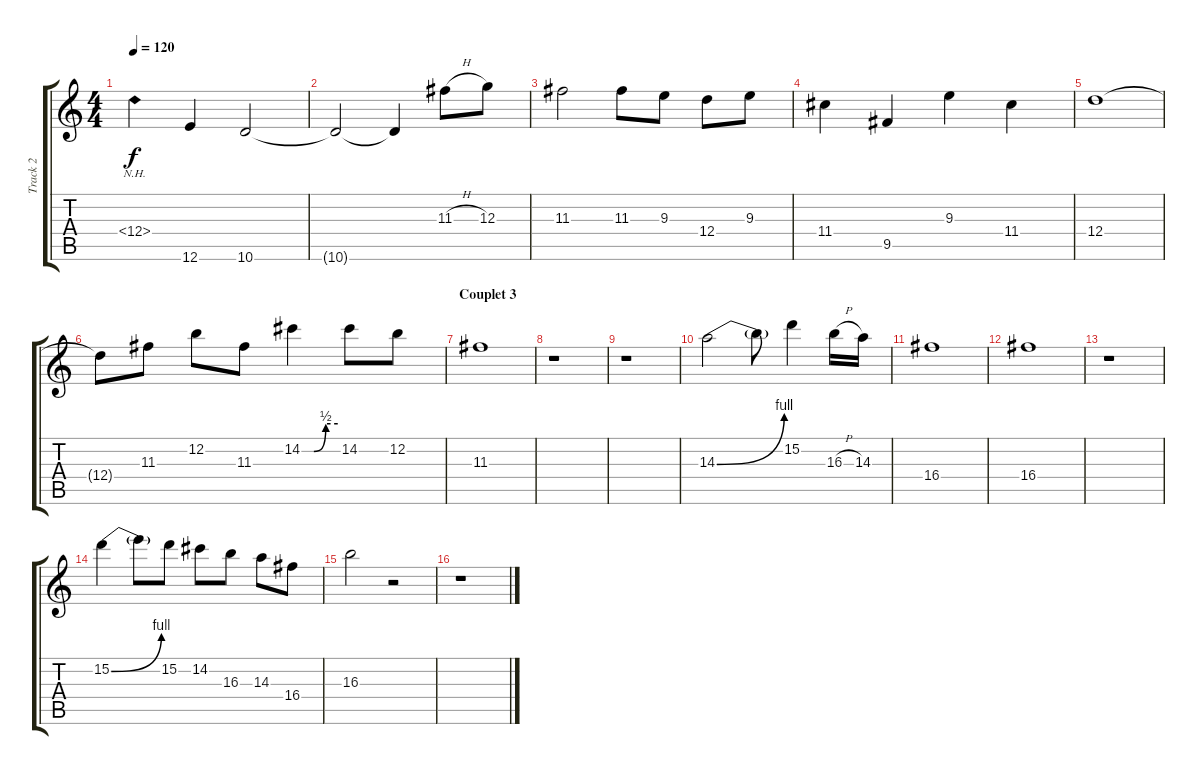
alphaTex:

\track ("Track 2" "Track 2") {instrument distortionguitar}
\staff {score tabs}
\tuning (E4 B3 G3 D3 A2 E2) {hide}
\ts (4 4)
\tempo 120
\clef g2
\ks c
12.4{nh}.4{dy f} 12.6.4 10.6.2 |
10.6{t}.2 10.6{t}.4 11.3{h}.8 12.3.8 |
11.3.2 11.3.8 9.3.8 12.4.8 9.3.8 |
11.4.4 9.5.4 9.3.4 11.4.4 |
12.4.1 |
12.4{t}.8 11.3.8 12.2.8 11.3.8 14.2{be (custom 0 0 20 0 40 2 60 2)}.4 14.2.8 12.2.8 |
\section ("" "Couplet 3")
11.3.1 |
r.1 |
r.1 |
14.3{be (bend 0 0 60 4)}.2 14.3{t}.8 15.2.4 16.3{h}.16 14.3.16 |
16.4.1 |
16.4.1 |
r.1 |
15.2{be (bend 0 0 60 4)}.4 15.2{t}.8 15.2.8 14.2.8 16.3.8 14.3.8 16.4.8 |
16.3.2 r.2 |
r.1
